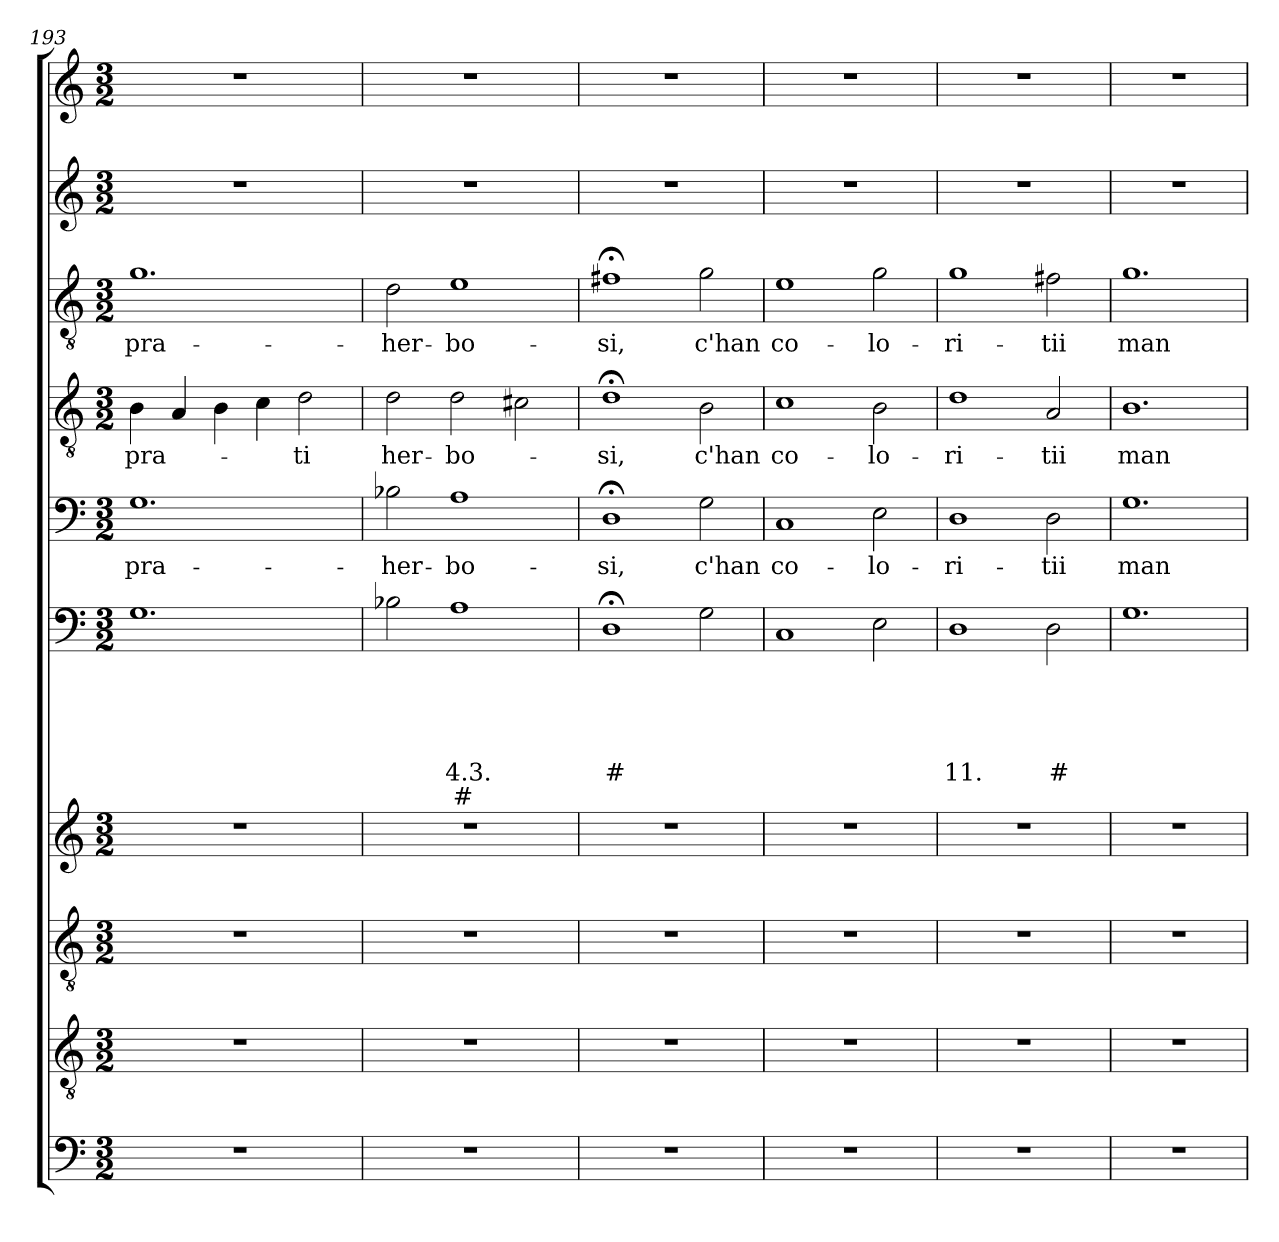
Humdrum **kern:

**kern	**kern	**kern	**kern	**kern	**text	**text	**text	**text	**text	**text	**kern	**text	**kern	**text	**kern	**text	**kern	**kern
*part10	*part9	*part8	*part7	*part6	*part6	*part6	*part6	*part6	*part6	*part6	*part5	*part5	*part4	*part4	*part3	*part3	*part2	*part1
*staff10	*staff9	*staff8	*staff7	*staff6	*staff6	*staff6	*staff6	*staff6	*staff6	*staff6	*staff5	*staff5	*staff4	*staff4	*staff3	*staff3	*staff2	*staff1
*clefF4	*clefGv2	*clefGv2	*clefG2	*clefF4	*	*	*	*	*	*	*clefF4	*	*clefGv2	*	*clefGv2	*	*clefG2	*clefG2
*k[]	*k[]	*k[]	*k[]	*k[]	*	*	*	*	*	*	*k[]	*	*k[]	*	*k[]	*	*k[]	*k[]
*C:	*C:	*C:	*C:	*C:	*	*	*	*	*	*	*C:	*	*C:	*	*C:	*	*C:	*C:
*M3/2	*M3/2	*M3/2	*M3/2	*M3/2	*	*	*	*	*	*	*M3/2	*	*M3/2	*	*M3/2	*	*M3/2	*M3/2
=193	=193	=193	=193	=193	=193	=193	=193	=193	=193	=193	=193	=193	=193	=193	=193	=193	=193	=193
1.r	1.r	1.r	1.r	1.G	.	.	.	.	.	.	1.G	pra-	4B\	pra-	1.g	pra-	1.r	1.r
.	.	.	.	.	.	.	.	.	.	.	.	.	4A/	.	.	.	.	.
.	.	.	.	.	.	.	.	.	.	.	.	.	4B\	.	.	.	.	.
.	.	.	.	.	.	.	.	.	.	.	.	.	4c\	.	.	.	.	.
.	.	.	.	.	.	.	.	.	.	.	.	.	2d\	-ti	.	.	.	.
!!LO:PB:g=z
=194	=194	=194	=194	=194	=194	=194	=194	=194	=194	=194	=194	=194	=194	=194	=194	=194	=194	=194
1.r	1.r	1.r	1.r	2B-X\	.	.	.	.	.	.	2B-X\	-her-	2d\	her-	2d\	-her-	1.r	1.r
.	.	.	.	1A	.	.	.	.	4.3.	#	1A	-bo-	2d\	-bo-	1e	-bo-	.	.
.	.	.	.	.	.	.	.	.	.	.	.	.	2c#X\	.	.	.	.	.
=195	=195	=195	=195	=195	=195	=195	=195	=195	=195	=195	=195	=195	=195	=195	=195	=195	=195	=195
1.r	1.r	1.r	1.r	1D;<	.	.	.	.	#	.	1D;<	-si,	1d;<	-si,	1f#X;<	-si,	1.r	1.r
.	.	.	.	2G\	.	.	.	.	.	.	2G\	c'han	2B\	c'han	2g\	c'han	.	.
=196	=196	=196	=196	=196	=196	=196	=196	=196	=196	=196	=196	=196	=196	=196	=196	=196	=196	=196
1.r	1.r	1.r	1.r	1C	.	.	.	.	.	.	1C	co-	1c	co-	1e	co-	1.r	1.r
.	.	.	.	2E\	.	.	.	.	.	.	2E\	-lo-	2B\	-lo-	2g\	-lo-	.	.
=197	=197	=197	=197	=197	=197	=197	=197	=197	=197	=197	=197	=197	=197	=197	=197	=197	=197	=197
1.r	1.r	1.r	1.r	1D	.	.	.	.	11.	.	1D	-ri-	1d	-ri-	1g	-ri-	1.r	1.r
.	.	.	.	2D\	.	.	.	.	#	.	2D\	-tii	2A/	-tii	2f#X\	-tii	.	.
=198	=198	=198	=198	=198	=198	=198	=198	=198	=198	=198	=198	=198	=198	=198	=198	=198	=198	=198
1.r	1.r	1.r	1.r	1.G	.	.	.	.	.	.	1.G	man-	1.B	man-	1.g	man-	1.r	1.r
=	=	=	=	=	=	=	=	=	=	=	=	=	=	=	=	=	=	=
*-	*-	*-	*-	*-	*-	*-	*-	*-	*-	*-	*-	*-	*-	*-	*-	*-	*-	*-
